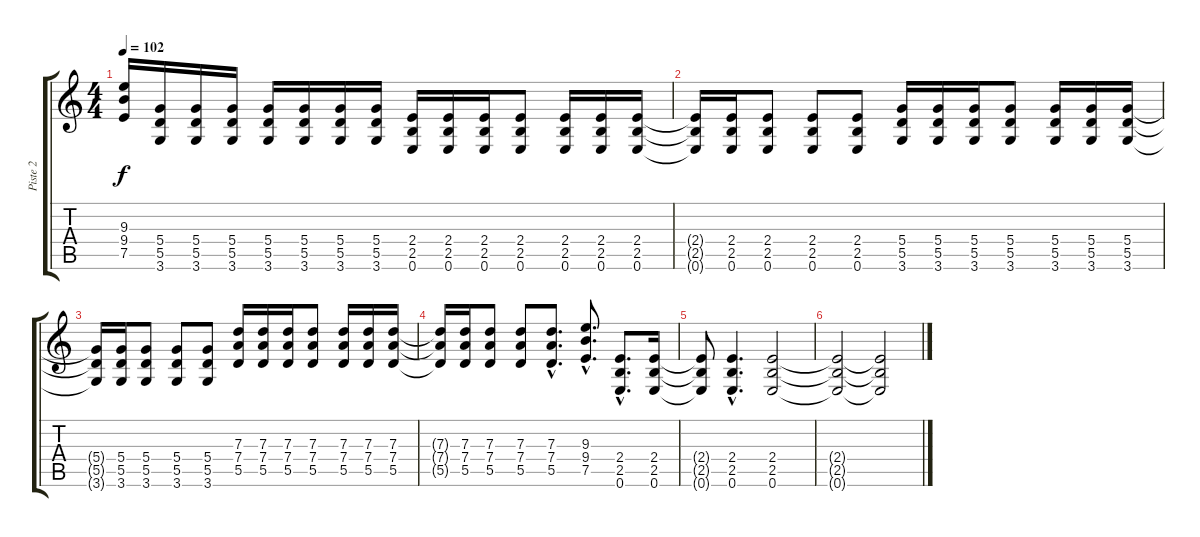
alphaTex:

\track ("Piste 2" "Piste 2") {instrument overdrivenguitar}
\staff {score tabs}
\tuning (E4 B3 G3 D3 A2 E2) {hide}
\ts (4 4)
\tempo 102
\clef g2
\ks c
(9.3 9.4 7.5).16{dy f} (5.4 5.5 3.6).16 (5.4 5.5 3.6).16 (5.4 5.5 3.6).16 (5.4 5.5 3.6).16 (5.4 5.5 3.6).16 (5.4 5.5 3.6).16 (5.4 5.5 3.6).16 (2.4 2.5 0.6).16 (2.4 2.5 0.6).16 (2.4 2.5 0.6).16 (2.4 2.5 0.6).8 (2.4 2.5 0.6).16 (2.4 2.5 0.6).16 (2.4 2.5 0.6).16 |
(2.4{t} 2.5{t} 0.6{t}).16 (2.4 2.5 0.6).16 (2.4 2.5 0.6).8 (2.4 2.5 0.6).8 (2.4 2.5 0.6).8 (5.4 5.5 3.6).16 (5.4 5.5 3.6).16 (5.4 5.5 3.6).16 (5.4 5.5 3.6).8 (5.4 5.5 3.6).16 (5.4 5.5 3.6).16 (5.4 5.5 3.6).16 |
(5.4{t} 5.5{t} 3.6{t}).16 (5.4 5.5 3.6).16 (5.4 5.5 3.6).8 (5.4 5.5 3.6).8 (5.4 5.5 3.6).8 (7.3 7.4 5.5).16 (7.3 7.4 5.5).16 (7.3 7.4 5.5).16 (7.3 7.4 5.5).8 (7.3 7.4 5.5).16 (7.3 7.4 5.5).16 (7.3 7.4 5.5).16 |
(7.3{t} 7.4{t} 5.5{t}).16 (7.3 7.4 5.5).16 (7.3 7.4 5.5).8 (7.3 7.4 5.5).8 (7.3{hac} 7.4{hac} 5.5{hac}).8{d} (9.3{hac} 9.4{hac} 7.5{hac}).8{d} (2.4{hac} 2.5{hac} 0.6{hac}).8{d} (2.4 2.5 0.6).16 |
(2.4{t} 2.5{t} 0.6{t}).8 (2.4{hac} 2.5{hac} 0.6{hac}).4{d} (2.4 2.5 0.6).2 |
(2.4{t} 2.5{t} 0.6{t}).2 (2.4{t} 2.5{t} 0.6{t}).2
